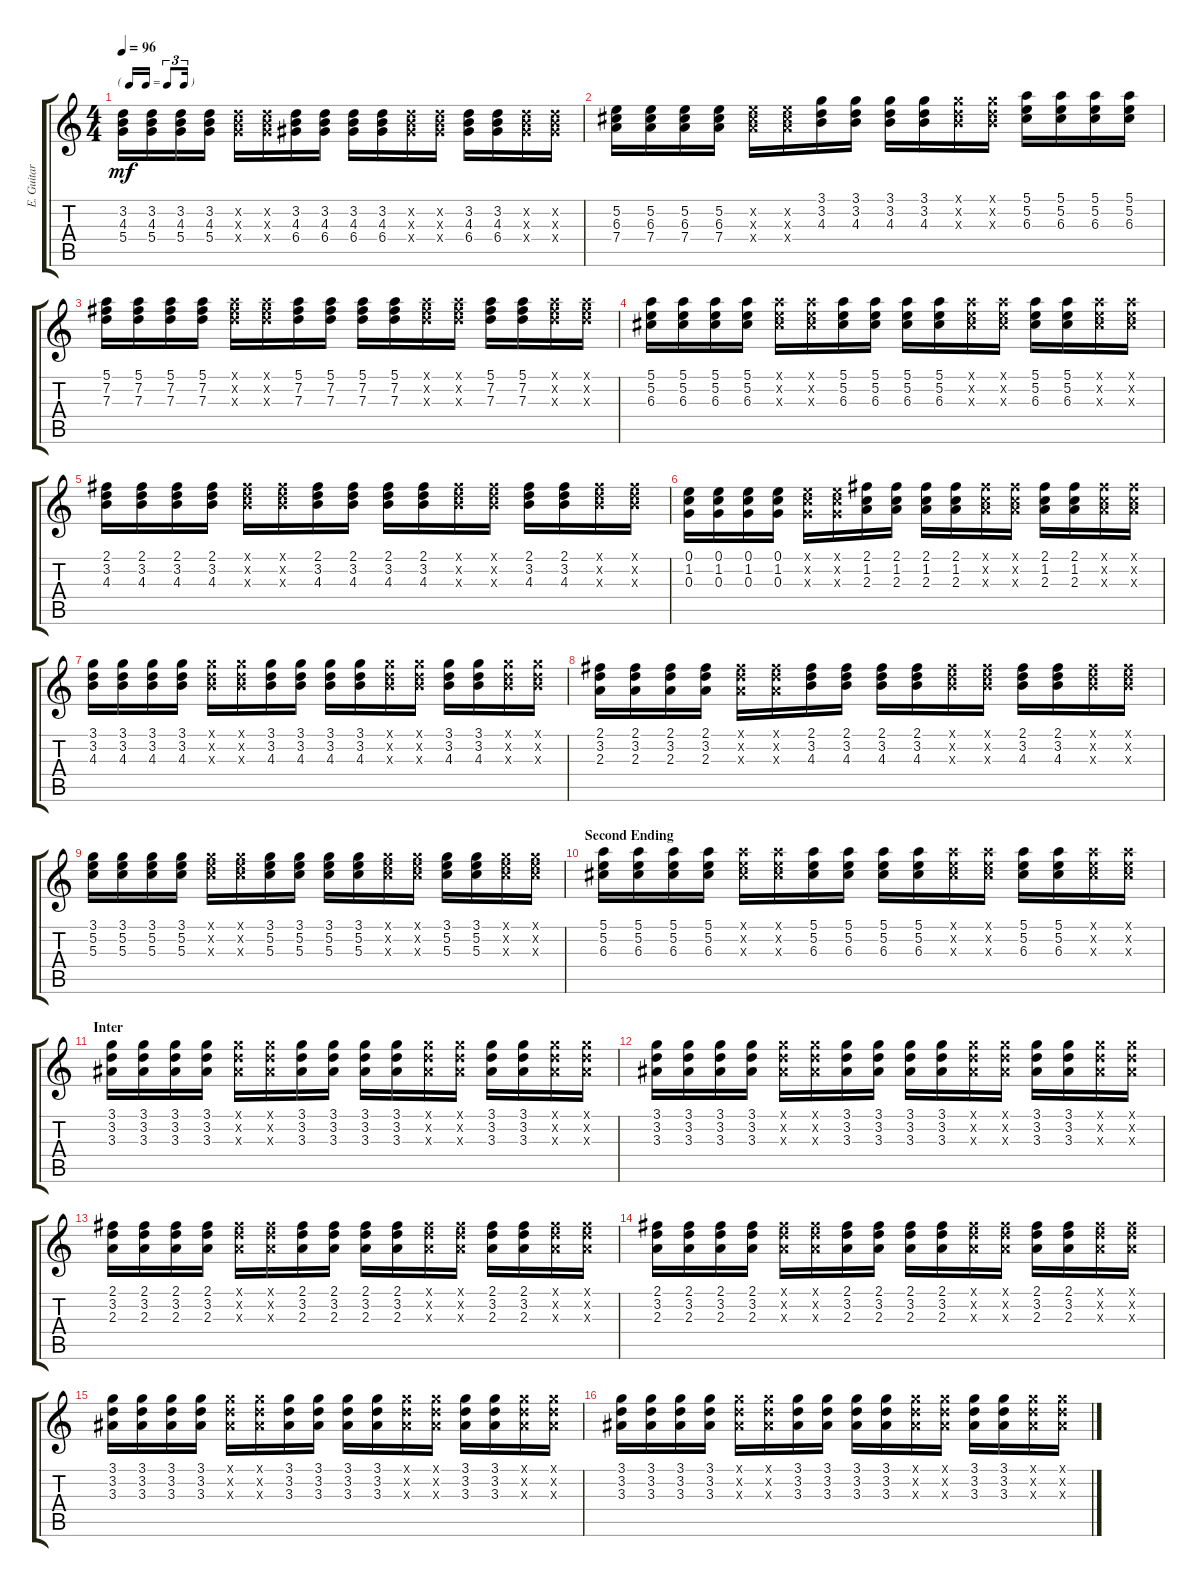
\track ("E. Guitar I" "E. Guitar ") {instrument overdrivenguitar}
\staff {score tabs}
\tuning (E4 B3 G3 D3 A2 E2) {hide}
\ts (4 4)
\tf triplet16th
\tempo 96
\clef g2
\ks c
(3.2 4.3 5.4).16{dy mf} (3.2 4.3 5.4).16 (3.2 4.3 5.4).16 (3.2 4.3 5.4).16 (3.2{x} 4.3{x} 5.4{x}).16 (3.2{x} 4.3{x} 5.4{x}).16 (3.2 4.3 6.4).16 (3.2 4.3 6.4).16 (3.2 4.3 6.4).16 (3.2 4.3 6.4).16 (3.2{x} 4.3{x} 6.4{x}).16 (3.2{x} 4.3{x} 6.4{x}).16 (3.2 4.3 6.4).16 (3.2 4.3 6.4).16 (3.2{x} 4.3{x} 6.4{x}).16 (3.2{x} 4.3{x} 6.4{x}).16 |
(5.2 6.3 7.4).16 (5.2 6.3 7.4).16 (5.2 6.3 7.4).16 (5.2 6.3 7.4).16 (5.2{x} 6.3{x} 7.4{x}).16 (5.2{x} 6.3{x} 7.4{x}).16 (3.1 3.2 4.3).16 (3.1 3.2 4.3).16 (3.1 3.2 4.3).16 (3.1 3.2 4.3).16 (3.1{x} 3.2{x} 4.3{x}).16 (3.1{x} 3.2{x} 4.3{x}).16 (5.1 5.2 6.3).16 (5.1 5.2 6.3).16 (5.1 5.2 6.3).16 (5.1 5.2 6.3).16 |
(5.1 7.2 7.3).16 (5.1 7.2 7.3).16 (5.1 7.2 7.3).16 (5.1 7.2 7.3).16 (5.1{x} 7.2{x} 7.3{x}).16 (5.1{x} 7.2{x} 7.3{x}).16 (5.1 7.2 7.3).16 (5.1 7.2 7.3).16 (5.1 7.2 7.3).16 (5.1 7.2 7.3).16 (5.1{x} 7.2{x} 7.3{x}).16 (5.1{x} 7.2{x} 7.3{x}).16 (5.1 7.2 7.3).16 (5.1 7.2 7.3).16 (5.1{x} 7.2{x} 7.3{x}).16 (5.1{x} 7.2{x} 7.3{x}).16 |
(5.1 5.2 6.3).16 (5.1 5.2 6.3).16 (5.1 5.2 6.3).16 (5.1 5.2 6.3).16 (5.1{x} 5.2{x} 6.3{x}).16 (5.1{x} 5.2{x} 6.3{x}).16 (5.1 5.2 6.3).16 (5.1 5.2 6.3).16 (5.1 5.2 6.3).16 (5.1 5.2 6.3).16 (5.1{x} 5.2{x} 6.3{x}).16 (5.1{x} 5.2{x} 6.3{x}).16 (5.1 5.2 6.3).16 (5.1 5.2 6.3).16 (5.1{x} 5.2{x} 6.3{x}).16 (5.1{x} 5.2{x} 6.3{x}).16 |
(2.1 3.2 4.3).16 (2.1 3.2 4.3).16 (2.1 3.2 4.3).16 (2.1 3.2 4.3).16 (2.1{x} 3.2{x} 4.3{x}).16 (2.1{x} 3.2{x} 4.3{x}).16 (2.1 3.2 4.3).16 (2.1 3.2 4.3).16 (2.1 3.2 4.3).16 (2.1 3.2 4.3).16 (2.1{x} 3.2{x} 4.3{x}).16 (2.1{x} 3.2{x} 4.3{x}).16 (2.1 3.2 4.3).16 (2.1 3.2 4.3).16 (2.1{x} 3.2{x} 4.3{x}).16 (2.1{x} 3.2{x} 4.3{x}).16 |
(0.1 1.2 0.3).16 (0.1 1.2 0.3).16 (0.1 1.2 0.3).16 (0.1 1.2 0.3).16 (0.1{x} 1.2{x} 0.3{x}).16 (0.1{x} 1.2{x} 0.3{x}).16 (2.1 1.2 2.3).16 (2.1 1.2 2.3).16 (2.1 1.2 2.3).16 (2.1 1.2 2.3).16 (2.1{x} 1.2{x} 2.3{x}).16 (2.1{x} 1.2{x} 2.3{x}).16 (2.1 1.2 2.3).16 (2.1 1.2 2.3).16 (2.1{x} 1.2{x} 2.3{x}).16 (2.1{x} 1.2{x} 2.3{x}).16 |
(3.1 3.2 4.3).16 (3.1 3.2 4.3).16 (3.1 3.2 4.3).16 (3.1 3.2 4.3).16 (3.1{x} 3.2{x} 4.3{x}).16 (3.1{x} 3.2{x} 4.3{x}).16 (3.1 3.2 4.3).16 (3.1 3.2 4.3).16 (3.1 3.2 4.3).16 (3.1 3.2 4.3).16 (3.1{x} 3.2{x} 4.3{x}).16 (3.1{x} 3.2{x} 4.3{x}).16 (3.1 3.2 4.3).16 (3.1 3.2 4.3).16 (3.1{x} 3.2{x} 4.3{x}).16 (3.1{x} 3.2{x} 4.3{x}).16 |
(2.1 3.2 2.3).16 (2.1 3.2 2.3).16 (2.1 3.2 2.3).16 (2.1 3.2 2.3).16 (2.1{x} 3.2{x} 2.3{x}).16 (2.1{x} 3.2{x} 2.3{x}).16 (2.1 3.2 4.3).16 (2.1 3.2 4.3).16 (2.1 3.2 4.3).16 (2.1 3.2 4.3).16 (2.1{x} 3.2{x} 4.3{x}).16 (2.1{x} 3.2{x} 4.3{x}).16 (2.1 3.2 4.3).16 (2.1 3.2 4.3).16 (2.1{x} 3.2{x} 4.3{x}).16 (2.1{x} 3.2{x} 4.3{x}).16 |
(3.1 5.2 5.3).16 (3.1 5.2 5.3).16 (3.1 5.2 5.3).16 (3.1 5.2 5.3).16 (3.1{x} 5.2{x} 5.3{x}).16 (3.1{x} 5.2{x} 5.3{x}).16 (3.1 5.2 5.3).16 (3.1 5.2 5.3).16 (3.1 5.2 5.3).16 (3.1 5.2 5.3).16 (3.1{x} 5.2{x} 5.3{x}).16 (3.1{x} 5.2{x} 5.3{x}).16 (3.1 5.2 5.3).16 (3.1 5.2 5.3).16 (3.1{x} 5.2{x} 5.3{x}).16 (3.1{x} 5.2{x} 5.3{x}).16 |
\section ("" "Second Ending")
(5.1 5.2 6.3).16 (5.1 5.2 6.3).16 (5.1 5.2 6.3).16 (5.1 5.2 6.3).16 (5.1{x} 5.2{x} 6.3{x}).16 (5.1{x} 5.2{x} 6.3{x}).16 (5.1 5.2 6.3).16 (5.1 5.2 6.3).16 (5.1 5.2 6.3).16 (5.1 5.2 6.3).16 (5.1{x} 5.2{x} 6.3{x}).16 (5.1{x} 5.2{x} 6.3{x}).16 (5.1 5.2 6.3).16 (5.1 5.2 6.3).16 (5.1{x} 5.2{x} 6.3{x}).16 (5.1{x} 5.2{x} 6.3{x}).16 |
\section ("" "Inter")
(3.1 3.2 3.3).16 (3.1 3.2 3.3).16 (3.1 3.2 3.3).16 (3.1 3.2 3.3).16 (3.1{x} 3.2{x} 3.3{x}).16 (3.1{x} 3.2{x} 3.3{x}).16 (3.1 3.2 3.3).16 (3.1 3.2 3.3).16 (3.1 3.2 3.3).16 (3.1 3.2 3.3).16 (3.1{x} 3.2{x} 3.3{x}).16 (3.1{x} 3.2{x} 3.3{x}).16 (3.1 3.2 3.3).16 (3.1 3.2 3.3).16 (3.1{x} 3.2{x} 3.3{x}).16 (3.1{x} 3.2{x} 3.3{x}).16 |
(3.1 3.2 3.3).16 (3.1 3.2 3.3).16 (3.1 3.2 3.3).16 (3.1 3.2 3.3).16 (3.1{x} 3.2{x} 3.3{x}).16 (3.1{x} 3.2{x} 3.3{x}).16 (3.1 3.2 3.3).16 (3.1 3.2 3.3).16 (3.1 3.2 3.3).16 (3.1 3.2 3.3).16 (3.1{x} 3.2{x} 3.3{x}).16 (3.1{x} 3.2{x} 3.3{x}).16 (3.1 3.2 3.3).16 (3.1 3.2 3.3).16 (3.1{x} 3.2{x} 3.3{x}).16 (3.1{x} 3.2{x} 3.3{x}).16 |
(2.1 3.2 2.3).16 (2.1 3.2 2.3).16 (2.1 3.2 2.3).16 (2.1 3.2 2.3).16 (2.1{x} 3.2{x} 2.3{x}).16 (2.1{x} 3.2{x} 2.3{x}).16 (2.1 3.2 2.3).16 (2.1 3.2 2.3).16 (2.1 3.2 2.3).16 (2.1 3.2 2.3).16 (2.1{x} 3.2{x} 2.3{x}).16 (2.1{x} 3.2{x} 2.3{x}).16 (2.1 3.2 2.3).16 (2.1 3.2 2.3).16 (2.1{x} 3.2{x} 2.3{x}).16 (2.1{x} 3.2{x} 2.3{x}).16 |
(2.1 3.2 2.3).16 (2.1 3.2 2.3).16 (2.1 3.2 2.3).16 (2.1 3.2 2.3).16 (2.1{x} 3.2{x} 2.3{x}).16 (2.1{x} 3.2{x} 2.3{x}).16 (2.1 3.2 2.3).16 (2.1 3.2 2.3).16 (2.1 3.2 2.3).16 (2.1 3.2 2.3).16 (2.1{x} 3.2{x} 2.3{x}).16 (2.1{x} 3.2{x} 2.3{x}).16 (2.1 3.2 2.3).16 (2.1 3.2 2.3).16 (2.1{x} 3.2{x} 2.3{x}).16 (2.1{x} 3.2{x} 2.3{x}).16 |
(3.1 3.2 3.3).16 (3.1 3.2 3.3).16 (3.1 3.2 3.3).16 (3.1 3.2 3.3).16 (3.1{x} 3.2{x} 3.3{x}).16 (3.1{x} 3.2{x} 3.3{x}).16 (3.1 3.2 3.3).16 (3.1 3.2 3.3).16 (3.1 3.2 3.3).16 (3.1 3.2 3.3).16 (3.1{x} 3.2{x} 3.3{x}).16 (3.1{x} 3.2{x} 3.3{x}).16 (3.1 3.2 3.3).16 (3.1 3.2 3.3).16 (3.1{x} 3.2{x} 3.3{x}).16 (3.1{x} 3.2{x} 3.3{x}).16 |
(3.1 3.2 3.3).16 (3.1 3.2 3.3).16 (3.1 3.2 3.3).16 (3.1 3.2 3.3).16 (3.1{x} 3.2{x} 3.3{x}).16 (3.1{x} 3.2{x} 3.3{x}).16 (3.1 3.2 3.3).16 (3.1 3.2 3.3).16 (3.1 3.2 3.3).16 (3.1 3.2 3.3).16 (3.1{x} 3.2{x} 3.3{x}).16 (3.1{x} 3.2{x} 3.3{x}).16 (3.1 3.2 3.3).16 (3.1 3.2 3.3).16 (3.1{x} 3.2{x} 3.3{x}).16 (3.1{x} 3.2{x} 3.3{x}).16
